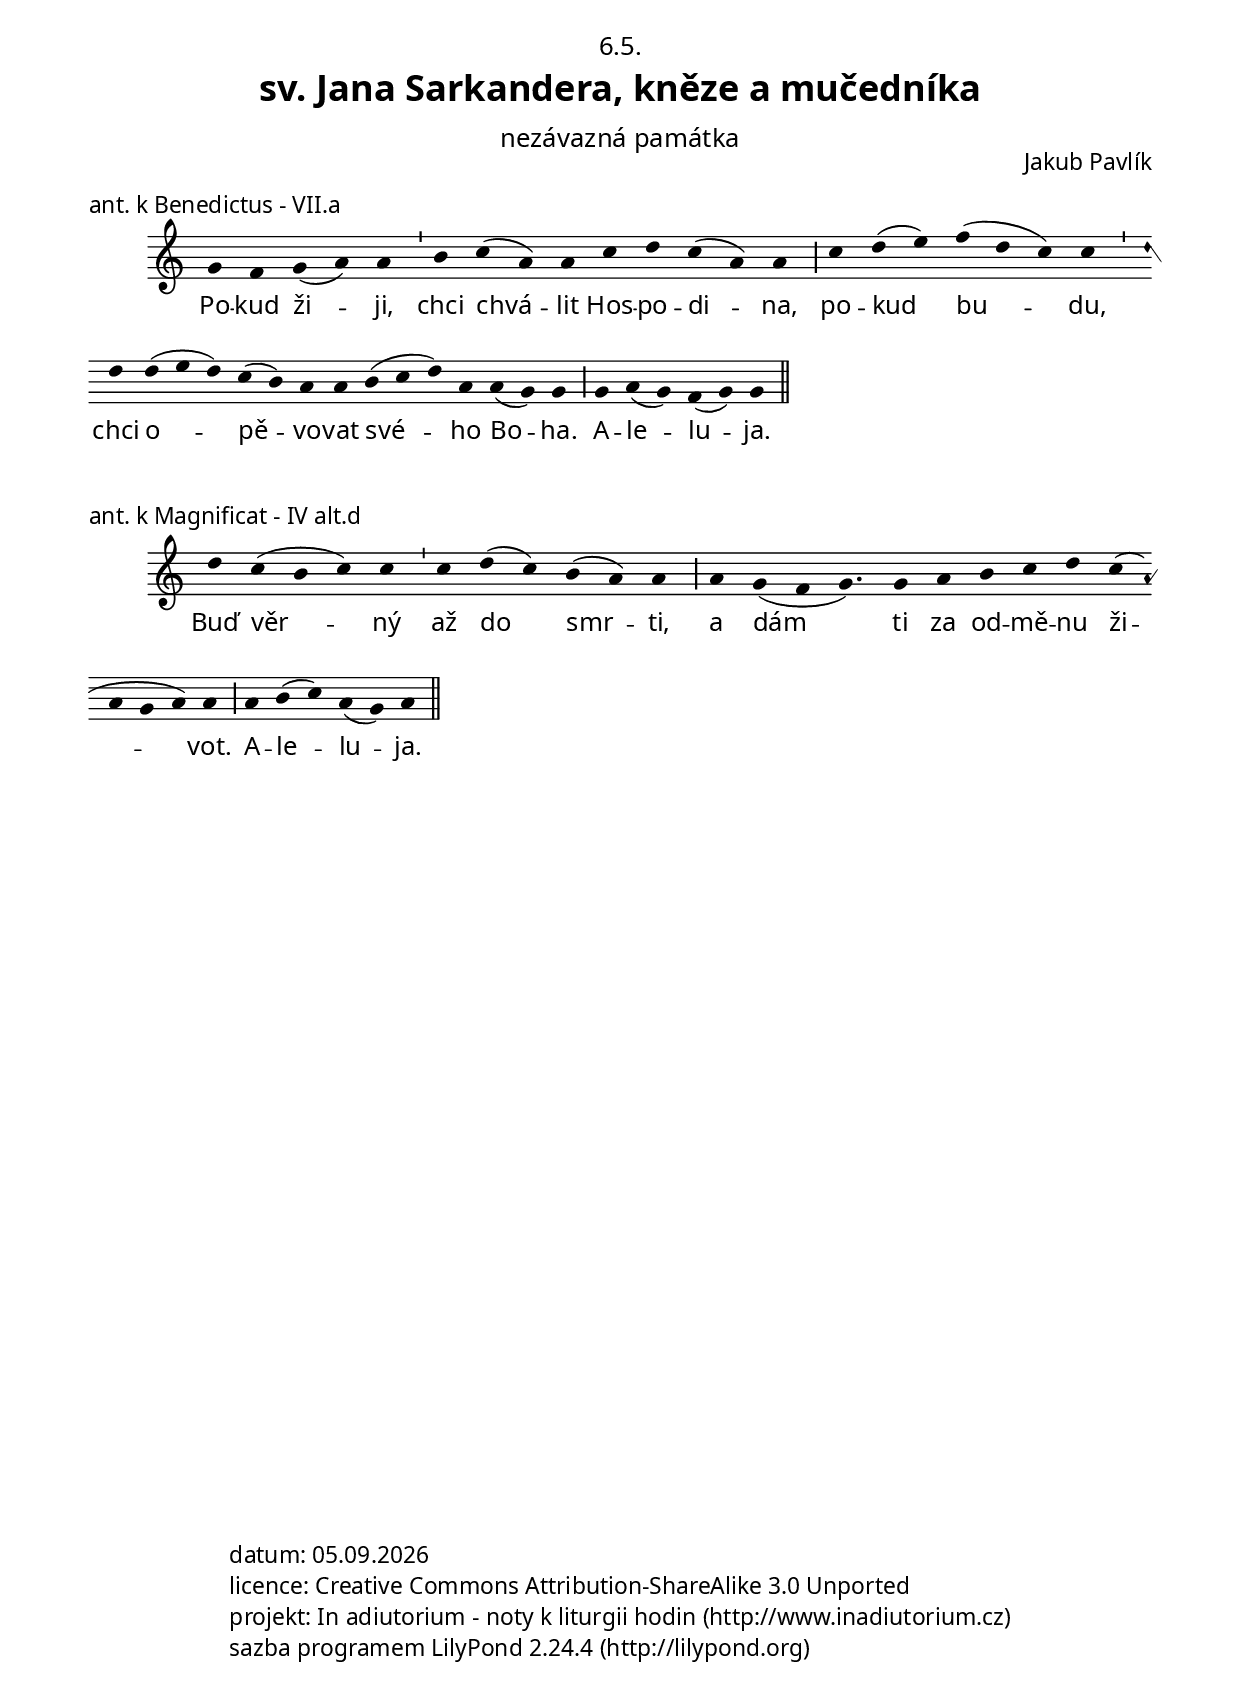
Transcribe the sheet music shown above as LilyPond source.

\version "2.15.37"

\include "../spolecne.ly"

\header {
  title = \markup\titleSvatek
            "sv. Jana Sarkandera, kněze a mučedníka"
            "nezávazná památka"
            6.5.
  composer = "Jakub Pavlík"
}

\score {
  \relative c'' {
    \choralniRezim
    g f g( a) a \barMin
    b c( a) a c d c( a) a \barMaior
    c d( e) f( d c) c \barMin d d( e d) c( b) a a b( c d) a a( g) g \barMaior
    g a( g) f( g) g \barFinalis
  }
  \addlyrics {
    Po -- kud ži -- ji, 
      chci chvá -- lit Hos -- po -- di -- na,
    po -- kud bu -- du, 
      chci o -- pě -- vo -- vat své -- ho Bo -- ha.
    A -- le -- lu -- ja.
  }
  \header {
    quid = "ant. k Benedictus"
    modus = "VII"
    differentia = "a" 
    psalmus = ""
    id = ""
    piece = \markup {\sestavTitulekBezZalmu}
  }
}

\score {
  \relative c'' {
    \choralniRezim
    d4 c( b c) c \barMin c d( c) b( a) a \barMaior
    a g( f g4.) g4 a b c d c( a g a) a \barMaior
    a b( c) a( g) a \barFinalis
  }
  \addlyrics {
    Buď věr -- ný až do smr -- ti,
    a dám ti za od -- mě -- nu ži -- vot.
    A -- le -- lu -- ja.
  }
  \header {
    quid = "ant. k Magnificat"
    modus = "IV alt"
    differentia = "d" 
    psalmus = ""
    id = ""
    piece = \markup {\sestavTitulekBezZalmu}
  }
}

